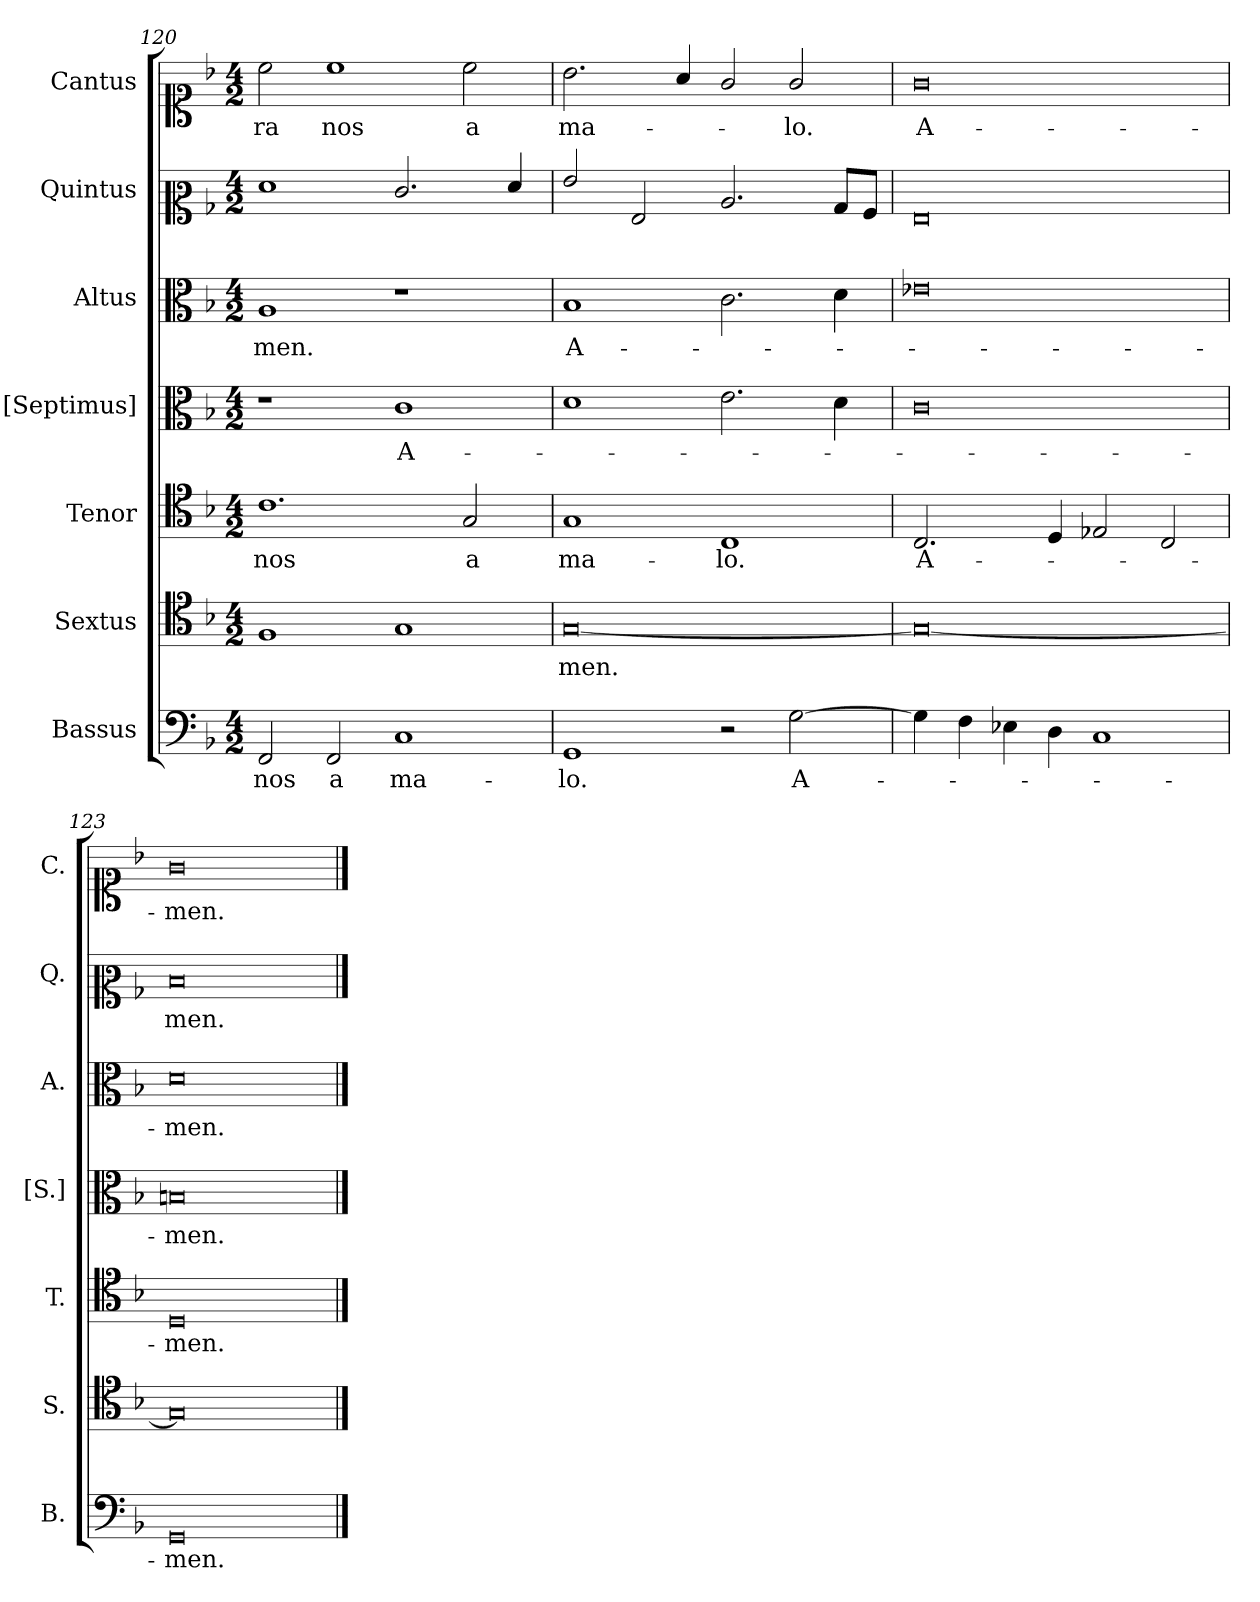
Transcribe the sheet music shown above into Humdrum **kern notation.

**kern	**text	**kern	**text	**kern	**text	**kern	**text	**kern	**text	**kern	**text	**kern	**text
*part7	*part7	*part6	*part6	*part5	*part5	*part4	*part4	*part3	*part3	*part2	*part2	*part1	*part1
*staff7	*staff7	*staff6	*staff6	*staff5	*staff5	*staff4	*staff4	*staff3	*staff3	*staff2	*staff2	*staff1	*staff1
*I"Bassus	*	*I"Sextus	*	*I"Tenor	*	*I"[Septimus]	*	*I"Altus	*	*I"Quintus	*	*I"Cantus	*
*I'B.	*	*I'S.	*	*I'T.	*	*I'[S.]	*	*I'A.	*	*I'Q.	*	*I'C.	*
*clefF4	*	*clefC4	*	*clefC4	*	*clefC3	*	*clefC3	*	*clefC2	*	*clefC1	*
*k[b-]	*	*k[b-]	*	*k[b-]	*	*k[b-]	*	*k[b-]	*	*k[b-]	*	*k[b-]	*
*M4/2	*	*M4/2	*	*M4/2	*	*M4/2	*	*M4/2	*	*M4/2	*	*M4/2	*
=120	=120	=120	=120	=120	=120	=120	=120	=120	=120	=120	=120	=120	=120
!	!LO:LY:b	!	!	!	!LO:LY:b	!	!	!	!LO:LY:b	!	!	!	!LO:LY:b
2FF/	nos	1F	.	1.c	nos	1r	.	1A	-men.	1f	.	2cc\	-ra
!	!LO:LY:b	!	!	!	!	!	!	!	!	!	!	!	!LO:LY:b
2FF/	a	.	.	.	.	.	.	.	.	.	.	1cc	nos
!	!LO:LY:b	!	!	!	!	!	!LO:LY:b	!	!	!	!	!	!
1C	ma-	1G	.	.	.	1c	A-	1r	.	2.e/	.	.	.
!	!	!	!	!	!LO:LY:b	!	!	!	!	!	!	!	!LO:LY:b
.	.	.	.	2G/	a	.	.	.	.	.	.	2cc\	a
.	.	.	.	.	.	.	.	.	.	4f/	.	.	.
=121	=121	=121	=121	=121	=121	=121	=121	=121	=121	=121	=121	=121	=121
!	!LO:LY:b	!	!LO:LY:b	!	!LO:LY:b	!	!	!	!LO:LY:b	!	!	!	!LO:LY:b
1GG	-lo.	[0G	-men.	1G	ma-	1d	.	1B-	A-	2g/	.	2.b-\	ma-
.	.	.	.	.	.	.	.	.	.	2G/	.	.	.
.	.	.	.	.	.	.	.	.	.	.	.	4a/	.
!	!	!	!	!	!LO:LY:b	!	!	!	!	!	!	!	!
2r	.	.	.	1C	-lo.	2.e\	.	2.c\	.	2.c/	.	2g/	.
!	!LO:LY:b	!	!	!	!	!	!	!	!	!	!	!	!LO:LY:b
[2G\	A-	.	.	.	.	.	.	.	.	.	.	2g/	-lo.
.	.	.	.	.	.	4d\	.	4d\	.	8B-/L	.	.	.
.	.	.	.	.	.	.	.	.	.	8A/J	.	.	.
=122	=122	=122	=122	=122	=122	=122	=122	=122	=122	=122	=122	=122	=122
!	!	!	!	!	!LO:LY:b	!	!	!	!	!	!	!	!LO:LY:b
4G\]	.	0G_	.	2.C/	A-	0c	.	0e-X	.	0G	.	0g	A-
4F\	.	.	.	.	.	.	.	.	.	.	.	.	.
4E-X\	.	.	.	.	.	.	.	.	.	.	.	.	.
4D\	.	.	.	4D/	.	.	.	.	.	.	.	.	.
1C	.	.	.	2E-X/	.	.	.	.	.	.	.	.	.
.	.	.	.	2C/	.	.	.	.	.	.	.	.	.
=123	=123	=123	=123	=123	=123	=123	=123	=123	=123	=123	=123	=123	=123
!	!LO:LY:b	!	!	!	!LO:LY:b	!	!LO:LY:b	!	!LO:LY:b	!	!LO:LY:b	!	!LO:LY:b
0GG	-men.	0G]	.	0D	-men.	0Bn	-men.	0d	men.	0d	-men.	0g	-men.
==	==	==	==	==	==	==	==	==	==	==	==	==	==
*-	*-	*-	*-	*-	*-	*-	*-	*-	*-	*-	*-	*-	*-
